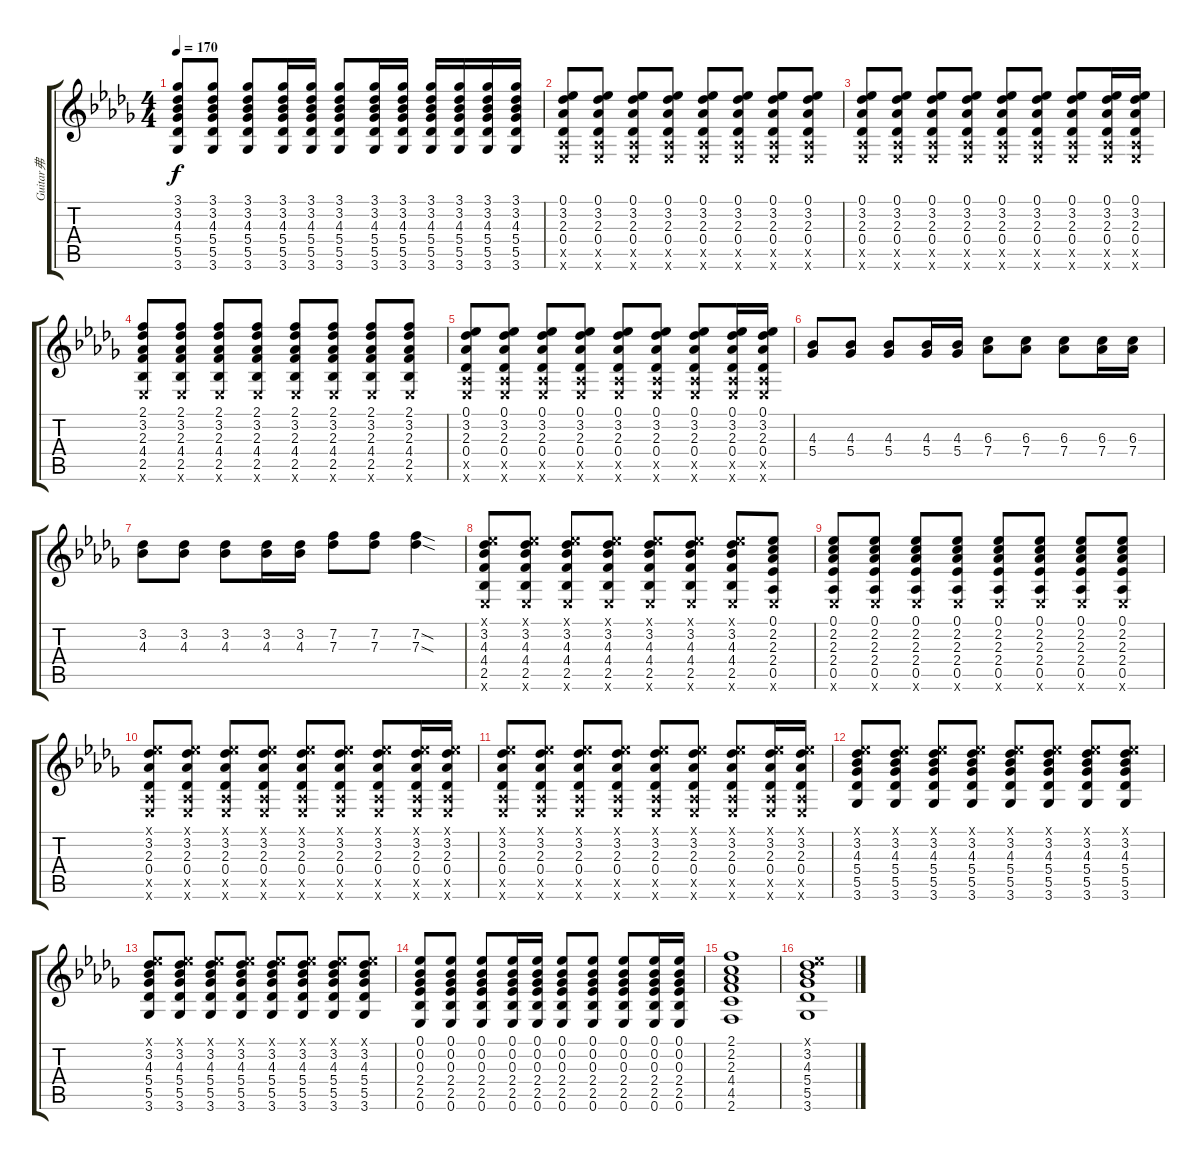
\track ("Guitar弗" "Guitar弗") {instrument distortionguitar}
\staff {score tabs}
\tuning (Eb4 Bb3 Gb3 Db3 Ab2 Eb2) {hide}
\ts (4 4)
\tempo 170
\clef g2
\ks db
(3.1 3.2 4.3 5.4 5.5 3.6).8{dy f} (3.1 3.2 4.3 5.4 5.5 3.6).8 (3.1 3.2 4.3 5.4 5.5 3.6).8 (3.1 3.2 4.3 5.4 5.5 3.6).16 (3.1 3.2 4.3 5.4 5.5 3.6).16 (3.1 3.2 4.3 5.4 5.5 3.6).8 (3.1 3.2 4.3 5.4 5.5 3.6).16 (3.1 3.2 4.3 5.4 5.5 3.6).16 (3.1 3.2 4.3 5.4 5.5 3.6).16 (3.1 3.2 4.3 5.4 5.5 3.6).16 (3.1 3.2 4.3 5.4 5.5 3.6).16 (3.1 3.2 4.3 5.4 5.5 3.6).16 |
(0.1 3.2 2.3 0.4 0.5{x} 0.6{x}).8 (0.1 3.2 2.3 0.4 0.5{x} 0.6{x}).8 (0.1 3.2 2.3 0.4 0.5{x} 0.6{x}).8 (0.1 3.2 2.3 0.4 0.5{x} 0.6{x}).8 (0.1 3.2 2.3 0.4 0.5{x} 0.6{x}).8 (0.1 3.2 2.3 0.4 0.5{x} 0.6{x}).8 (0.1 3.2 2.3 0.4 0.5{x} 0.6{x}).8 (0.1 3.2 2.3 0.4 0.5{x} 0.6{x}).8 |
(0.1 3.2 2.3 0.4 0.5{x} 0.6{x}).8 (0.1 3.2 2.3 0.4 0.5{x} 0.6{x}).8 (0.1 3.2 2.3 0.4 0.5{x} 0.6{x}).8 (0.1 3.2 2.3 0.4 0.5{x} 0.6{x}).8 (0.1 3.2 2.3 0.4 0.5{x} 0.6{x}).8 (0.1 3.2 2.3 0.4 0.5{x} 0.6{x}).8 (0.1 3.2 2.3 0.4 0.5{x} 0.6{x}).8 (0.1 3.2 2.3 0.4 0.5{x} 0.6{x}).16 (0.1 3.2 2.3 0.4 0.5{x} 0.6{x}).16 |
(2.1 3.2 2.3 4.4 2.5 0.6{x}).8 (2.1 3.2 2.3 4.4 2.5 0.6{x}).8 (2.1 3.2 2.3 4.4 2.5 0.6{x}).8 (2.1 3.2 2.3 4.4 2.5 0.6{x}).8 (2.1 3.2 2.3 4.4 2.5 0.6{x}).8 (2.1 3.2 2.3 4.4 2.5 0.6{x}).8 (2.1 3.2 2.3 4.4 2.5 0.6{x}).8 (2.1 3.2 2.3 4.4 2.5 0.6{x}).8 |
(0.1 3.2 2.3 0.4 0.5{x} 0.6{x}).8 (0.1 3.2 2.3 0.4 0.5{x} 0.6{x}).8 (0.1 3.2 2.3 0.4 0.5{x} 0.6{x}).8 (0.1 3.2 2.3 0.4 0.5{x} 0.6{x}).8 (0.1 3.2 2.3 0.4 0.5{x} 0.6{x}).8 (0.1 3.2 2.3 0.4 0.5{x} 0.6{x}).8 (0.1 3.2 2.3 0.4 0.5{x} 0.6{x}).8 (0.1 3.2 2.3 0.4 0.5{x} 0.6{x}).16 (0.1 3.2 2.3 0.4 0.5{x} 0.6{x}).16 |
(4.3 5.4).8 (4.3 5.4).8 (4.3 5.4).8 (4.3 5.4).16 (4.3 5.4).16 (6.3 7.4).8 (6.3 7.4).8 (6.3 7.4).8 (6.3 7.4).16 (6.3 7.4).16 |
(3.2 4.3).8 (3.2 4.3).8 (3.2 4.3).8 (3.2 4.3).16 (3.2 4.3).16 (7.2 7.3).8 (7.2 7.3).8 (7.2{sod} 7.3{sod}).4 |
(0.1{x} 3.2 4.3 4.4 2.5 0.6{x}).8 (0.1{x} 3.2 4.3 4.4 2.5 0.6{x}).8 (0.1{x} 3.2 4.3 4.4 2.5 0.6{x}).8 (0.1{x} 3.2 4.3 4.4 2.5 0.6{x}).8 (0.1{x} 3.2 4.3 4.4 2.5 0.6{x}).8 (0.1{x} 3.2 4.3 4.4 2.5 0.6{x}).8 (0.1{x} 3.2 4.3 4.4 2.5 0.6{x}).8 (0.1 2.2 2.3 2.4 0.5 0.6{x}).8 |
(0.1 2.2 2.3 2.4 0.5 0.6{x}).8 (0.1 2.2 2.3 2.4 0.5 0.6{x}).8 (0.1 2.2 2.3 2.4 0.5 0.6{x}).8 (0.1 2.2 2.3 2.4 0.5 0.6{x}).8 (0.1 2.2 2.3 2.4 0.5 0.6{x}).8 (0.1 2.2 2.3 2.4 0.5 0.6{x}).8 (0.1 2.2 2.3 2.4 0.5 0.6{x}).8 (0.1 2.2 2.3 2.4 0.5 0.6{x}).8 |
(0.1{x} 3.2 2.3 0.4 0.5{x} 0.6{x}).8 (0.1{x} 3.2 2.3 0.4 0.5{x} 0.6{x}).8 (0.1{x} 3.2 2.3 0.4 0.5{x} 0.6{x}).8 (0.1{x} 3.2 2.3 0.4 0.5{x} 0.6{x}).8 (0.1{x} 3.2 2.3 0.4 0.5{x} 0.6{x}).8 (0.1{x} 3.2 2.3 0.4 0.5{x} 0.6{x}).8 (0.1{x} 3.2 2.3 0.4 0.5{x} 0.6{x}).8 (0.1{x} 3.2 2.3 0.4 0.5{x} 0.6{x}).16 (0.1{x} 3.2 2.3 0.4 0.5{x} 0.6{x}).16 |
(0.1{x} 3.2 2.3 0.4 0.5{x} 0.6{x}).8 (0.1{x} 3.2 2.3 0.4 0.5{x} 0.6{x}).8 (0.1{x} 3.2 2.3 0.4 0.5{x} 0.6{x}).8 (0.1{x} 3.2 2.3 0.4 0.5{x} 0.6{x}).8 (0.1{x} 3.2 2.3 0.4 0.5{x} 0.6{x}).8 (0.1{x} 3.2 2.3 0.4 0.5{x} 0.6{x}).8 (0.1{x} 3.2 2.3 0.4 0.5{x} 0.6{x}).8 (0.1{x} 3.2 2.3 0.4 0.5{x} 0.6{x}).16 (0.1{x} 3.2 2.3 0.4 0.5{x} 0.6{x}).16 |
(0.1{x} 3.2 4.3 5.4 5.5 3.6).8 (0.1{x} 3.2 4.3 5.4 5.5 3.6).8 (0.1{x} 3.2 4.3 5.4 5.5 3.6).8 (0.1{x} 3.2 4.3 5.4 5.5 3.6).8 (0.1{x} 3.2 4.3 5.4 5.5 3.6).8 (0.1{x} 3.2 4.3 5.4 5.5 3.6).8 (0.1{x} 3.2 4.3 5.4 5.5 3.6).8 (0.1{x} 3.2 4.3 5.4 5.5 3.6).8 |
(0.1{x} 3.2 4.3 5.4 5.5 3.6).8 (0.1{x} 3.2 4.3 5.4 5.5 3.6).8 (0.1{x} 3.2 4.3 5.4 5.5 3.6).8 (0.1{x} 3.2 4.3 5.4 5.5 3.6).8 (0.1{x} 3.2 4.3 5.4 5.5 3.6).8 (0.1{x} 3.2 4.3 5.4 5.5 3.6).8 (0.1{x} 3.2 4.3 5.4 5.5 3.6).8 (0.1{x} 3.2 4.3 5.4 5.5 3.6).8 |
(0.1 0.2 0.3 2.4 2.5 0.6).8 (0.1 0.2 0.3 2.4 2.5 0.6).8 (0.1 0.2 0.3 2.4 2.5 0.6).8 (0.1 0.2 0.3 2.4 2.5 0.6).16 (0.1 0.2 0.3 2.4 2.5 0.6).16 (0.1 0.2 0.3 2.4 2.5 0.6).8 (0.1 0.2 0.3 2.4 2.5 0.6).8 (0.1 0.2 0.3 2.4 2.5 0.6).8 (0.1 0.2 0.3 2.4 2.5 0.6).16 (0.1 0.2 0.3 2.4 2.5 0.6).16 |
(2.1 2.2 2.3 4.4 4.5 2.6).1 |
(0.1{x} 3.2 4.3 5.4 5.5 3.6).1
